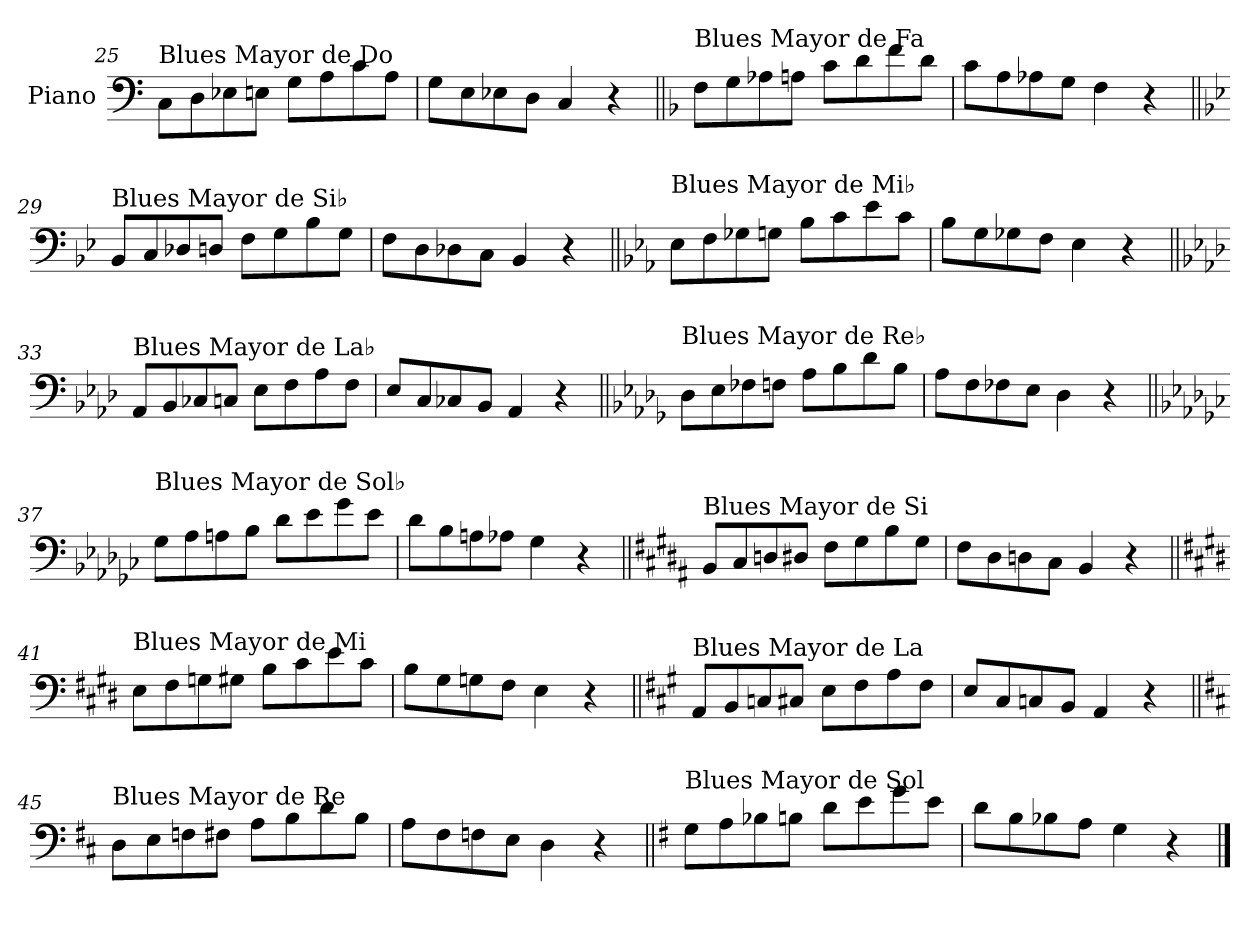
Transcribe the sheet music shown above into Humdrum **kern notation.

**kern
*part1
*staff1
*I"Piano
*I'Pno.
!!LO:PB:g=z
*clefF4
*k[]
=25
!LO:TX:a:t=Blues Mayor de Do
8C\L
8D\
8E-X\
8En\J
8G\L
8A\
8c\
8A\J
=26
8G\L
8E\
8E-X\
8D\J
4C/
4r
=27||
*k[b-]
!LO:TX:a:t=Blues Mayor de Fa
8F\L
8G\
8A-X\
8An\J
8c\L
8d\
8f\
8d\J
=28
8c\L
8A\
8A-X\
8G\J
4F\
4r
!!LO:LB:g=z
=29||
*k[b-e-]
!LO:TX:a:t=Blues Mayor de Si♭
8BB-/L
8C/
8D-X/
8Dn/J
8F\L
8G\
8B-\
8G\J
=30
8F\L
8D\
8D-X\
8C\J
4BB-/
4r
=31||
*k[b-e-a-]
!LO:TX:a:t=Blues Mayor de Mi♭
8E-\L
8F\
8G-X\
8Gn\J
8B-\L
8c\
8e-\
8c\J
=32
8B-\L
8G\
8G-X\
8F\J
4E-\
4r
!!LO:LB:g=z
=33||
*k[b-e-a-d-]
!LO:TX:a:t=Blues Mayor de La♭
8AA-/L
8BB-/
8C-X/
8Cn/J
8E-\L
8F\
8A-\
8F\J
=34
8E-/L
8C/
8C-X/
8BB-/J
4AA-/
4r
=35||
*k[b-e-a-d-g-]
!LO:TX:a:t=Blues Mayor de Re♭
8D-\L
8E-\
8F-X\
8Fn\J
8A-\L
8B-\
8d-\
8B-\J
=36
8A-\L
8F\
8F-X\
8E-\J
4D-\
4r
!!LO:LB:g=z
=37||
*k[b-e-a-d-g-c-]
!LO:TX:a:t=Blues Mayor de Sol♭
8G-\L
8A-\
8An\
8B-\J
8d-\L
8e-\
8g-\
8e-\J
=38
8d-\L
8B-\
8An\
8A-X\J
4G-\
4r
=39||
*k[f#c#g#d#a#]
!LO:TX:a:t=Blues Mayor de Si
8BB/L
8C#/
8Dn/
8D#X/J
8F#\L
8G#\
8B\
8G#\J
=40
8F#\L
8D#\
8Dn\
8C#\J
4BB/
4r
!!LO:LB:g=z
=41||
*k[f#c#g#d#]
!LO:TX:a:t=Blues Mayor de Mi
8E\L
8F#\
8Gn\
8G#X\J
8B\L
8c#\
8e\
8c#\J
=42
8B\L
8G#\
8Gn\
8F#\J
4E\
4r
=43||
*k[f#c#g#]
!LO:TX:a:t=Blues Mayor de La
8AA/L
8BB/
8Cn/
8C#X/J
8E\L
8F#\
8A\
8F#\J
=44
8E/L
8C#/
8Cn/
8BB/J
4AA/
4r
!!LO:LB:g=z
=45||
*k[f#c#]
!LO:TX:a:t=Blues Mayor de Re
8D\L
8E\
8Fn\
8F#X\J
8A\L
8B\
8d\
8B\J
=46
8A\L
8F#\
8Fn\
8E\J
4D\
4r
=47||
*k[f#]
!LO:TX:a:t=Blues Mayor de Sol
8G\L
8A\
8B-X\
8Bn\J
8d\L
8e\
8g\
8e\J
=48
8d\L
8B\
8B-X\
8A\J
4G\
4r
==
*-
